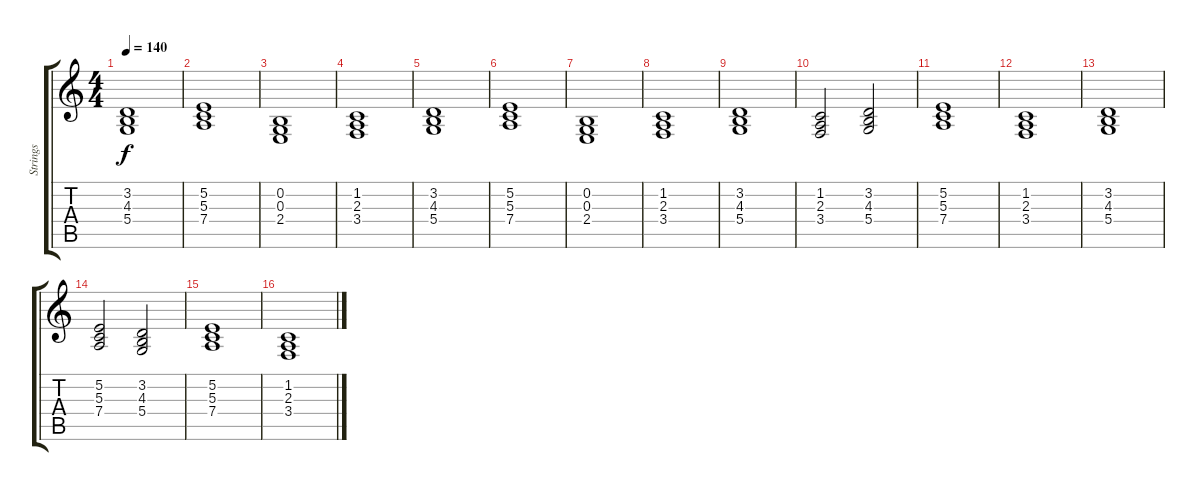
\track ("Strings" "Strings") {instrument stringensemble1}
\staff {score tabs}
\tuning (E4 B3 G3 D3 A2 E2) {hide}
\ts (4 4)
\tempo 140
\clef g2
\ks c
(3.2 4.3 5.4).1{dy f} |
(5.2 5.3 7.4).1 |
(0.2 0.3 2.4).1 |
(1.2 2.3 3.4).1 |
(3.2 4.3 5.4).1 |
(5.2 5.3 7.4).1 |
(0.2 0.3 2.4).1 |
(1.2 2.3 3.4).1 |
(3.2 4.3 5.4).1 |
(1.2 2.3 3.4).2 (3.2 4.3 5.4).2 |
(5.2 5.3 7.4).1 |
(1.2 2.3 3.4).1 |
(3.2 4.3 5.4).1 |
(5.2 5.3 7.4).2 (3.2 4.3 5.4).2 |
(5.2 5.3 7.4).1 |
(1.2 2.3 3.4).1
